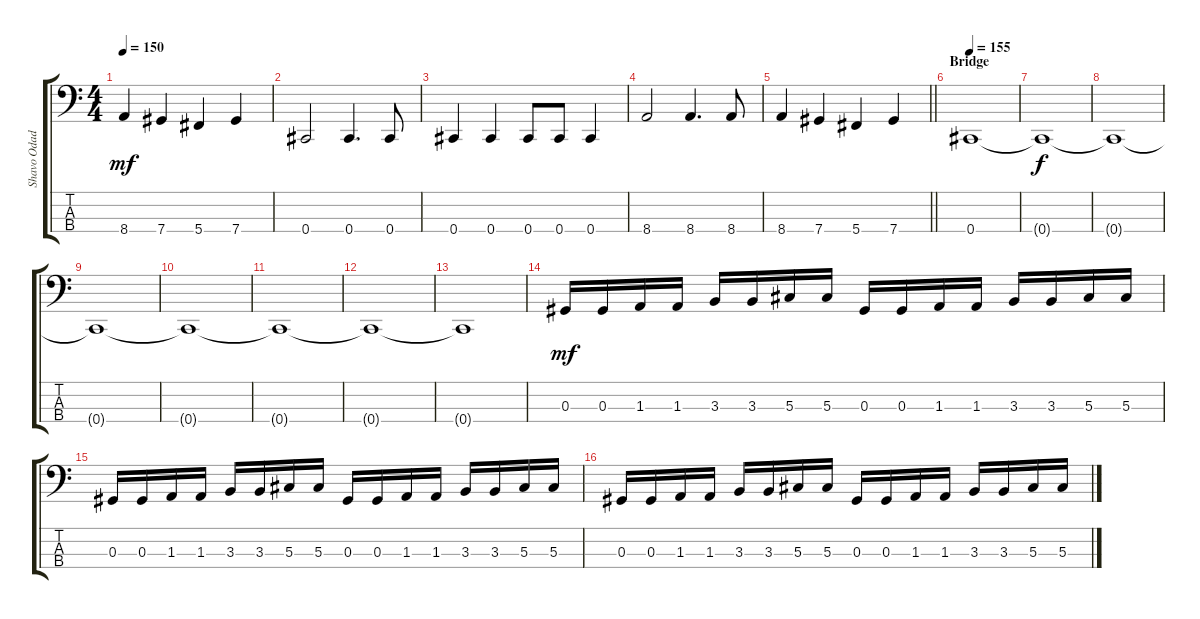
\track ("Shavo Odadjian" "Shavo Odad") {instrument electricbasspick}
\staff {score tabs}
\tuning (Gb2 Db2 Ab1 Db1) {hide}
\ts (4 4)
\tempo 150
\clef f4
\ks c
8.4.4{dy mf} 7.4.4 5.4.4 7.4.4 |
0.4.2 0.4.4{d} 0.4.8 |
0.4.4 0.4.4 0.4.8 0.4.8 0.4.4 |
8.4.2 8.4.4{d} 8.4.8 |
\barLineRight lightlight
8.4.4 7.4.4 5.4.4 7.4.4 |
\section ("" "Bridge")
\tempo 150
\tempo 155
0.4.1 |
0.4{t}.1{dy f} |
0.4{t}.1 |
0.4{t}.1 |
0.4{t}.1 |
0.4{t}.1 |
0.4{t}.1 |
0.4{t}.1 |
0.3.16{dy mf} 0.3.16 1.3.16 1.3.16 3.3.16 3.3.16 5.3.16 5.3.16 0.3.16 0.3.16 1.3.16 1.3.16 3.3.16 3.3.16 5.3.16 5.3.16 |
0.3.16 0.3.16 1.3.16 1.3.16 3.3.16 3.3.16 5.3.16 5.3.16 0.3.16 0.3.16 1.3.16 1.3.16 3.3.16 3.3.16 5.3.16 5.3.16 |
0.3.16 0.3.16 1.3.16 1.3.16 3.3.16 3.3.16 5.3.16 5.3.16 0.3.16 0.3.16 1.3.16 1.3.16 3.3.16 3.3.16 5.3.16 5.3.16
